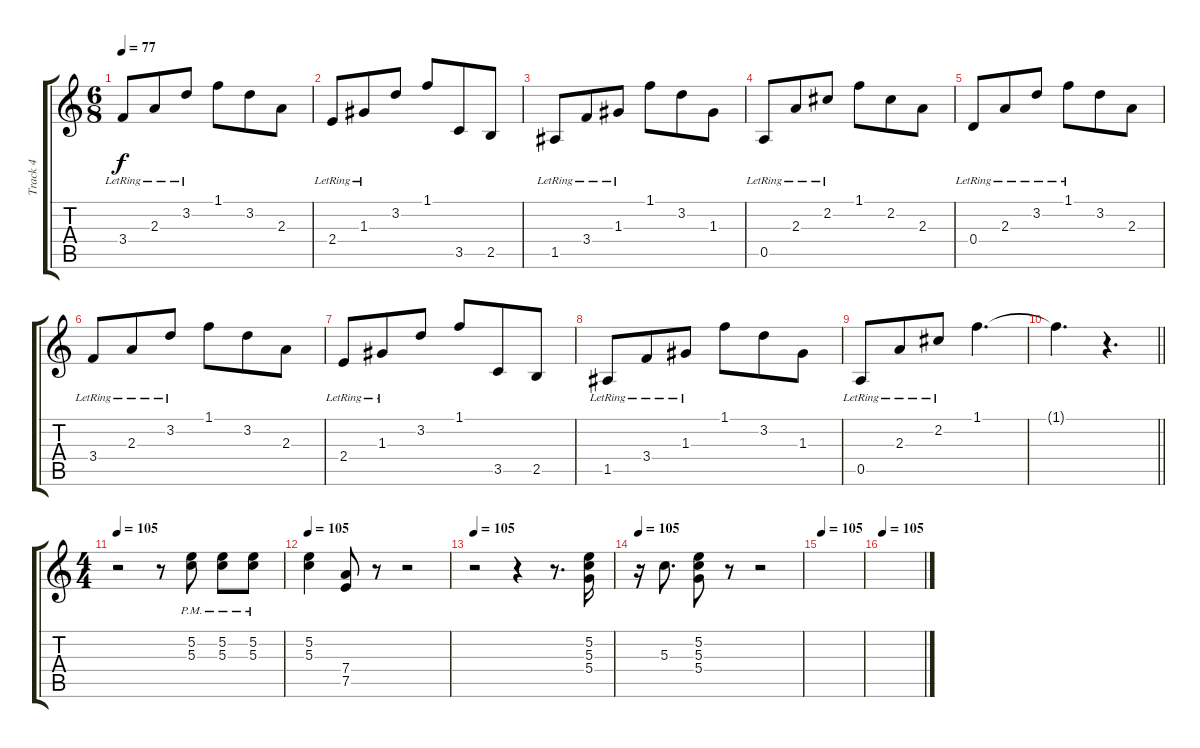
\track ("Track 4" "Track 4") {instrument electricguitarclean}
\staff {score tabs}
\tuning (E4 B3 G3 D3 A2 E2) {hide}
\ts (6 8)
\tempo 77
\clef g2
\ks c
3.4{lr}.8{dy f} 2.3{lr}.8 3.2{lr}.8 1.1.8 3.2.8 2.3.8 |
2.4{lr}.8 1.3{lr}.8 3.2.8 1.1.8 3.5.8 2.5.8 |
1.5{lr}.8 3.4{lr}.8 1.3{lr}.8 1.1.8 3.2.8 1.3.8 |
0.5{lr}.8 2.3{lr}.8 2.2{lr}.8 1.1.8 2.2.8 2.3.8 |
0.4{lr}.8 2.3{lr}.8 3.2{lr}.8 1.1{lr}.8 3.2.8 2.3.8 |
3.4{lr}.8 2.3{lr}.8 3.2{lr}.8 1.1.8 3.2.8 2.3.8 |
2.4{lr}.8 1.3{lr}.8 3.2.8 1.1.8 3.5.8 2.5.8 |
1.5{lr}.8 3.4{lr}.8 1.3{lr}.8 1.1.8 3.2.8 1.3.8 |
0.5{lr}.8 2.3{lr}.8 2.2{lr}.8 1.1.4{d} |
\barLineRight lightlight
1.1{t}.4{d} r.4{d} |
\ts (4 4)
\tempo 105
r.2 r.8 (5.2{pm} 5.3{pm}).8 (5.2{pm} 5.3{pm}).8 (5.2{pm} 5.3{pm}).8 |
\tempo 105
(5.2 5.3).4 (7.4 7.5).8 r.8 r.2 |
\tempo 105
r.2 r.4 r.8{d} (5.2 5.3 5.4).16 |
\tempo 105
r.16 5.3.8{d} (5.2 5.3 5.4).8 r.8 r.2 |
\tempo 105
|
\tempo 105
